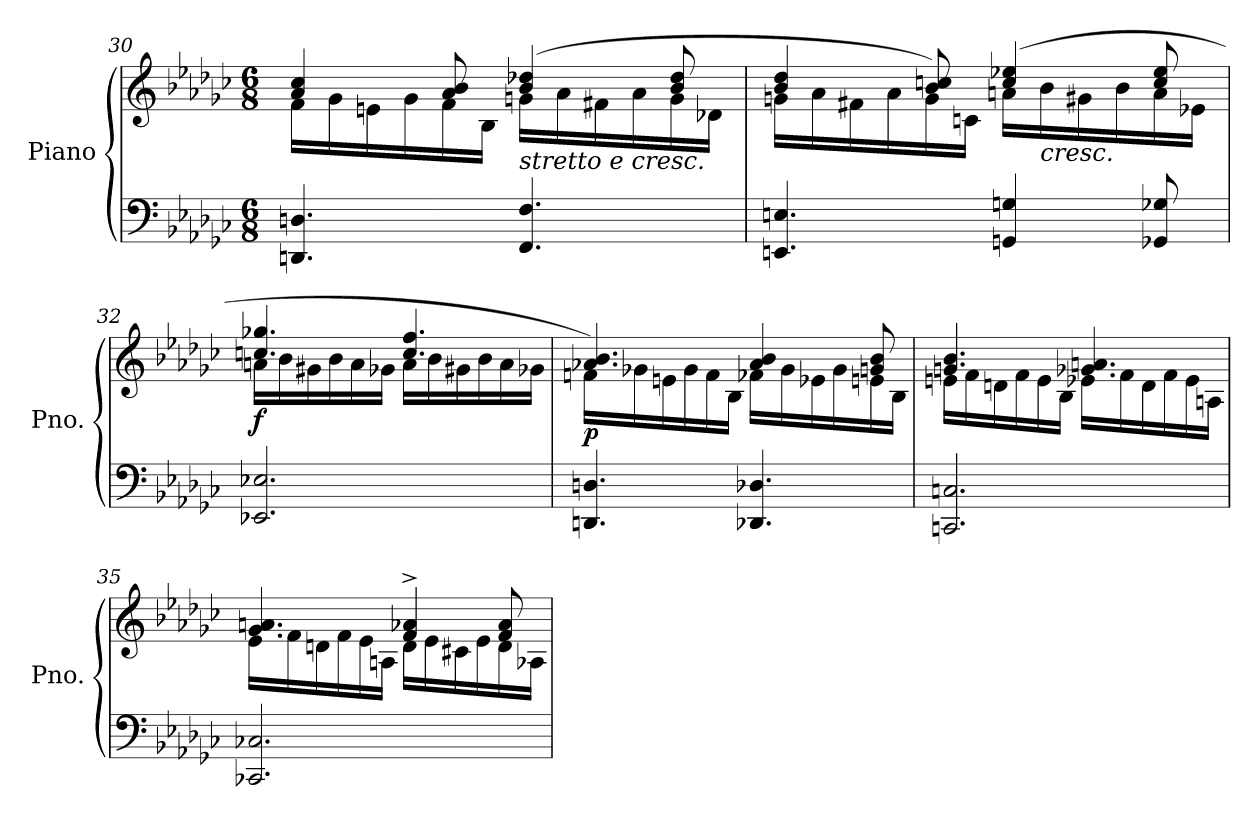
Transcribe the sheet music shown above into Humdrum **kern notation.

**kern	**kern	**dynam
*part1	*part1	*part1
*staff2	*staff1	*staff1/2
*I"Piano	*	*
*I'Pno.	*	*
!!LO:PB:g=z
*clefF4	*clefG2	*
*k[b-e-a-d-g-c-]	*k[b-e-a-d-g-c-]	*
*M6/8	*M6/8	*
=30	=30	=30
*	*^	*
4.DDn/ 4.Dn/	4a-/ 4cc-/	16f\LL	.
.	.	16g-\	.
.	.	16en\	.
.	.	16g-\	.
.	8a-/ 8b-/	16f\	.
.	.	16B-\JJ	.
!	!LO:TX:b:i:t=stretto e cresc.	!	!
4.FF/ 4.F/	(4b-/ 4dd-X/	16gn\LL	.
.	.	16a-\	.
.	.	16f#X\	.
.	.	16a-\	.
.	8b-/ 8dd-/	16g\	.
.	.	16d-X\JJ	.
=31	=31	=31	=31
4.EEn/ 4.En/	4b-/ 4dd-/	16gn\LL	.
.	.	16a-\	.
.	.	16f#X\	.
.	.	16a-\	.
.	8b-/ 8ccn/)	16g\	.
.	.	16cn\JJ	.
4GGn/ 4Gn/	(4cc/ 4ee-X/	16an\LL	.
!	!	!	!LO:HP:b
.	.	16b-\	<
.	.	16g#X\	.
.	.	16b-\	.
8GG-X/ 8G-X/	8cc/ 8ee-/	16a\	.
.	.	16e-X\JJ	.
!!LO:LB:g=z	!!
=32	=32	=32	=32
!	!	!	!LO:DY:b
2.EE-X/ 2.E-X/	4.ccn/ 4.gg-X/	16an\LL	f
.	.	16b-\	.
.	.	16g#X\	.
.	.	16b-\	.
.	.	16a\	.
.	.	16g-X\JJ	.
.	4.cc/ 4.ff/	16a\LL	[
.	.	16b-\	.
.	.	16g#X\	.
.	.	16b-\	.
.	.	16a\	.
.	.	16g-X\JJ	.
=33	=33	=33	=33
!	!	!	!LO:DY:b
4.DDn/ 4.Dn/	4.a-X/ 4.b-/)	16fn\LL	p
.	.	16g-X\	.
.	.	16en\	.
.	.	16g-\	.
.	.	16f\	.
.	.	16B-\JJ	.
4.DD-X/ 4.D-X/	4a-/ 4b-/	16f-X\LL	.
.	.	16g-\	.
.	.	16e-X\	.
.	.	16g-\	.
.	8gn/ 8b-/	16en\	.
.	.	16B-\JJ	.
!!LO:LB:g=z	!!
=34	=34	=34	=34
2.CCn/ 2.Cn/	4.gn/ 4.b-/	16en\LL	.
.	.	16f\	.
.	.	16dn\	.
.	.	16f\	.
.	.	16e\	.
.	.	16B-\JJ	.
.	4.g-X/ 4.an/	16e-X\LL	.
.	.	16f\	.
.	.	16d\	.
.	.	16f\	.
.	.	16e-\	.
.	.	16An\JJ	.
=35	=35	=35	=35
2.CC-X/ 2.C-X/	4.g-/ 4.an/	16e-\LL	.
.	.	16f\	.
.	.	16dn\	.
.	.	16f\	.
.	.	16e-\	.
.	.	16An\JJ	.
.	4f/^ 4a-X/^	16d\LL	.
.	.	16e-\	.
.	.	16c#X\	.
.	.	16e-\	.
.	8f/ 8a-/	16d\	.
.	.	16A-X\JJ	.
*	*v	*v	*
=	=	=
*-	*-	*-
